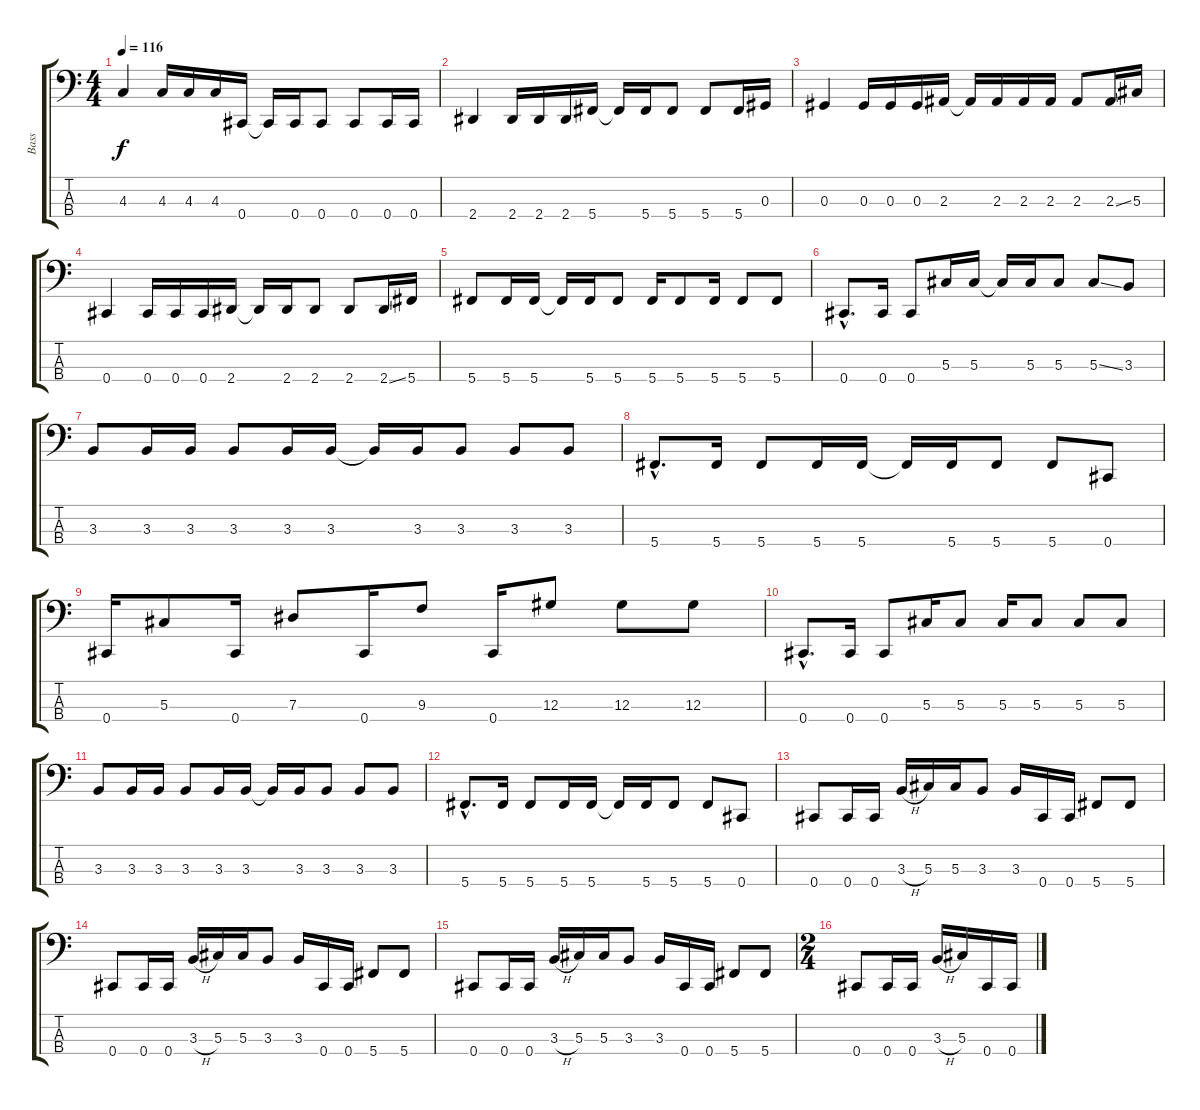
\track ("Bass" "Bass") {instrument electricbasspick}
\staff {score tabs}
\tuning (Gb2 Db2 Ab1 Db1) {hide}
\ts (4 4)
\tempo 116
\clef f4
\ks c
4.3.4{dy f} 4.3.16 4.3.16 4.3.16 0.4.16 0.4{t}.16 0.4.16 0.4.8 0.4.8 0.4.16 0.4.16 |
2.4.4 2.4.16 2.4.16 2.4.16 5.4.16 5.4{t}.16 5.4.16 5.4.8 5.4.8 5.4.16 0.3.16 |
0.3.4 0.3.16 0.3.16 0.3.16 2.3.16 2.3{t}.16 2.3.16 2.3.16 2.3.16 2.3.8 2.3{ss}.16 5.3.16 |
0.4.4 0.4.16 0.4.16 0.4.16 2.4.16 2.4{t}.16 2.4.16 2.4.8 2.4.8 2.4{ss}.16 5.4.16 |
5.4.8 5.4.16 5.4.16 5.4{t}.16 5.4.16 5.4.8 5.4.16 5.4.8 5.4.16 5.4.8 5.4.8 |
0.4{hac}.8{d} 0.4.16 0.4.8 5.3.16 5.3.16 5.3{t}.16 5.3.16 5.3.8 5.3{ss}.8 3.3.8 |
3.3.8 3.3.16 3.3.16 3.3.8 3.3.16 3.3.16 3.3{t}.16 3.3.16 3.3.8 3.3.8 3.3.8 |
5.4{hac}.8{d} 5.4.16 5.4.8 5.4.16 5.4.16 5.4{t}.16 5.4.16 5.4.8 5.4.8 0.4.8 |
0.4.16 5.3.8 0.4.16 7.3.8 0.4.16 9.3.8 0.4.16 12.3.8 12.3.8 12.3.8 |
0.4{hac}.8{d} 0.4.16 0.4.8 5.3.16 5.3.8 5.3.16 5.3.8 5.3.8 5.3.8 |
3.3.8 3.3.16 3.3.16 3.3.8 3.3.16 3.3.16 3.3{t}.16 3.3.16 3.3.8 3.3.8 3.3.8 |
5.4{hac}.8{d} 5.4.16 5.4.8 5.4.16 5.4.16 5.4{t}.16 5.4.16 5.4.8 5.4.8 0.4.8 |
0.4.8 0.4.16 0.4.16 3.3{h}.16 5.3.16 5.3.16 3.3.8 3.3.16 0.4.16 0.4.16 5.4.8 5.4.8 |
0.4.8 0.4.16 0.4.16 3.3{h}.16 5.3.16 5.3.16 3.3.8 3.3.16 0.4.16 0.4.16 5.4.8 5.4.8 |
0.4.8 0.4.16 0.4.16 3.3{h}.16 5.3.16 5.3.16 3.3.8 3.3.16 0.4.16 0.4.16 5.4.8 5.4.8 |
\ts (2 4)
0.4.8 0.4.16 0.4.16 3.3{h}.16 5.3.16 0.4.16 0.4.16
